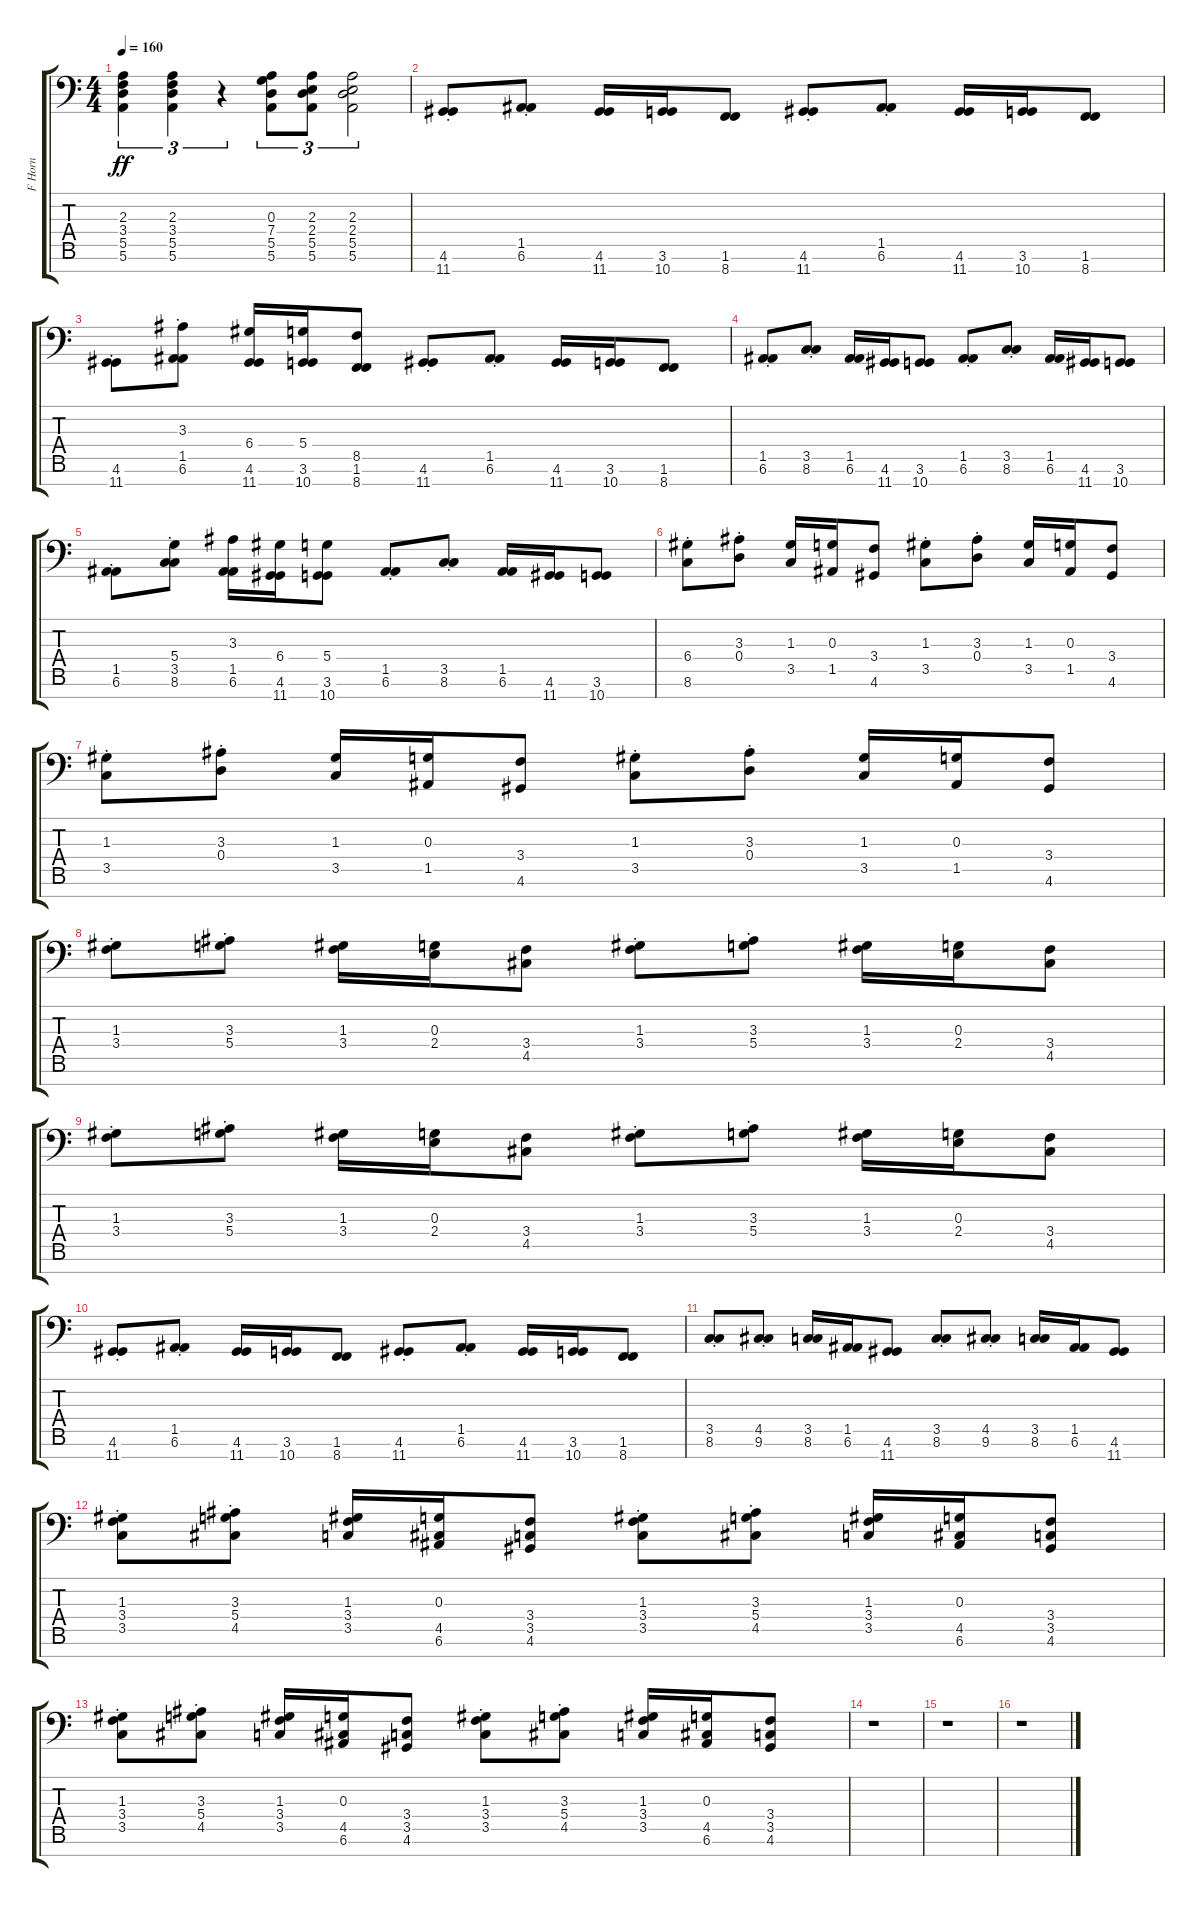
\track ("F Horn" "F Horn") {instrument frenchhorn}
\staff {score tabs}
\tuning (E4 B3 G3 D3 A2 E2 A1) {hide}
\ts (4 4)
\tempo 160
\clef f4
\ks c
(2.3 3.4 5.5 5.6).4{tu (3 2) dy ff} (2.3 3.4 5.5 5.6).4{tu (3 2)} r.4{tu (3 2)} (0.3 7.4 5.5 5.6).8{tu (3 2)} (2.3 2.4 5.5 5.6).8{tu (3 2)} (2.3 2.4 5.5 5.6).2{tu (3 2)} |
(4.6{st} 11.7{st}).8 (1.5{st} 6.6{st}).8 (4.6 11.7).16 (3.6 10.7).16 (1.6 8.7).8 (4.6{st} 11.7{st}).8 (1.5{st} 6.6{st}).8 (4.6 11.7).16 (3.6 10.7).16 (1.6 8.7).8 |
(4.6{st} 11.7{st}).8 (3.3{st} 1.5{st} 6.6{st}).8 (6.4 4.6 11.7).16 (5.4 3.6 10.7).16 (8.5 1.6 8.7).8 (4.6{st} 11.7{st}).8 (1.5{st} 6.6{st}).8 (4.6 11.7).16 (3.6 10.7).16 (1.6 8.7).8 |
(1.5{st} 6.6{st}).8 (3.5{st} 8.6{st}).8 (1.5 6.6).16 (4.6 11.7).16 (3.6 10.7).8 (1.5{st} 6.6{st}).8 (3.5{st} 8.6{st}).8 (1.5 6.6).16 (4.6 11.7).16 (3.6 10.7).8 |
(1.5{st} 6.6{st}).8 (5.4{st} 3.5{st} 8.6{st}).8 (3.3 1.5 6.6).16 (6.4 4.6 11.7).16 (5.4 3.6 10.7).8 (1.5{st} 6.6{st}).8 (3.5{st} 8.6{st}).8 (1.5 6.6).16 (4.6 11.7).16 (3.6 10.7).8 |
(6.4{st} 8.6{st}).8 (3.3{st} 0.4{st}).8 (1.3 3.5).16 (0.3 1.5).16 (3.4 4.6).8 (1.3{st} 3.5{st}).8 (3.3{st} 0.4{st}).8 (1.3 3.5).16 (0.3 1.5).16 (3.4 4.6).8 |
(1.3{st} 3.5{st}).8 (3.3{st} 0.4{st}).8 (1.3 3.5).16 (0.3 1.5).16 (3.4 4.6).8 (1.3{st} 3.5{st}).8 (3.3{st} 0.4{st}).8 (1.3 3.5).16 (0.3 1.5).16 (3.4 4.6).8 |
(1.3{st} 3.4{st}).8 (3.3{st} 5.4{st}).8 (1.3 3.4).16 (0.3 2.4).16 (3.4 4.5).8 (1.3{st} 3.4{st}).8 (3.3{st} 5.4{st}).8 (1.3 3.4).16 (0.3 2.4).16 (3.4 4.5).8 |
(1.3{st} 3.4{st}).8 (3.3{st} 5.4{st}).8 (1.3 3.4).16 (0.3 2.4).16 (3.4 4.5).8 (1.3{st} 3.4{st}).8 (3.3{st} 5.4{st}).8 (1.3 3.4).16 (0.3 2.4).16 (3.4 4.5).8 |
(4.6{st} 11.7{st}).8 (1.5{st} 6.6{st}).8 (4.6 11.7).16 (3.6 10.7).16 (1.6 8.7).8 (4.6{st} 11.7{st}).8 (1.5{st} 6.6{st}).8 (4.6 11.7).16 (3.6 10.7).16 (1.6 8.7).8 |
(3.5{st} 8.6{st}).8 (4.5{st} 9.6{st}).8 (3.5 8.6).16 (1.5 6.6).16 (4.6 11.7).8 (3.5{st} 8.6{st}).8 (4.5{st} 9.6{st}).8 (3.5 8.6).16 (1.5 6.6).16 (4.6 11.7).8 |
(1.3{st} 3.4{st} 3.5{st}).8 (3.3{st} 5.4{st} 4.5{st}).8 (1.3 3.4 3.5).16 (0.3 4.5 6.6).16 (3.4 3.5 4.6).8 (1.3{st} 3.4{st} 3.5{st}).8 (3.3{st} 5.4{st} 4.5{st}).8 (1.3 3.4 3.5).16 (0.3 4.5 6.6).16 (3.4 3.5 4.6).8 |
(1.3{st} 3.4{st} 3.5{st}).8 (3.3{st} 5.4{st} 4.5{st}).8 (1.3 3.4 3.5).16 (0.3 4.5 6.6).16 (3.4 3.5 4.6).8 (1.3{st} 3.4{st} 3.5{st}).8 (3.3{st} 5.4{st} 4.5{st}).8 (1.3 3.4 3.5).16 (0.3 4.5 6.6).16 (3.4 3.5 4.6).8 |
r.1 |
r.1 |
r.1
